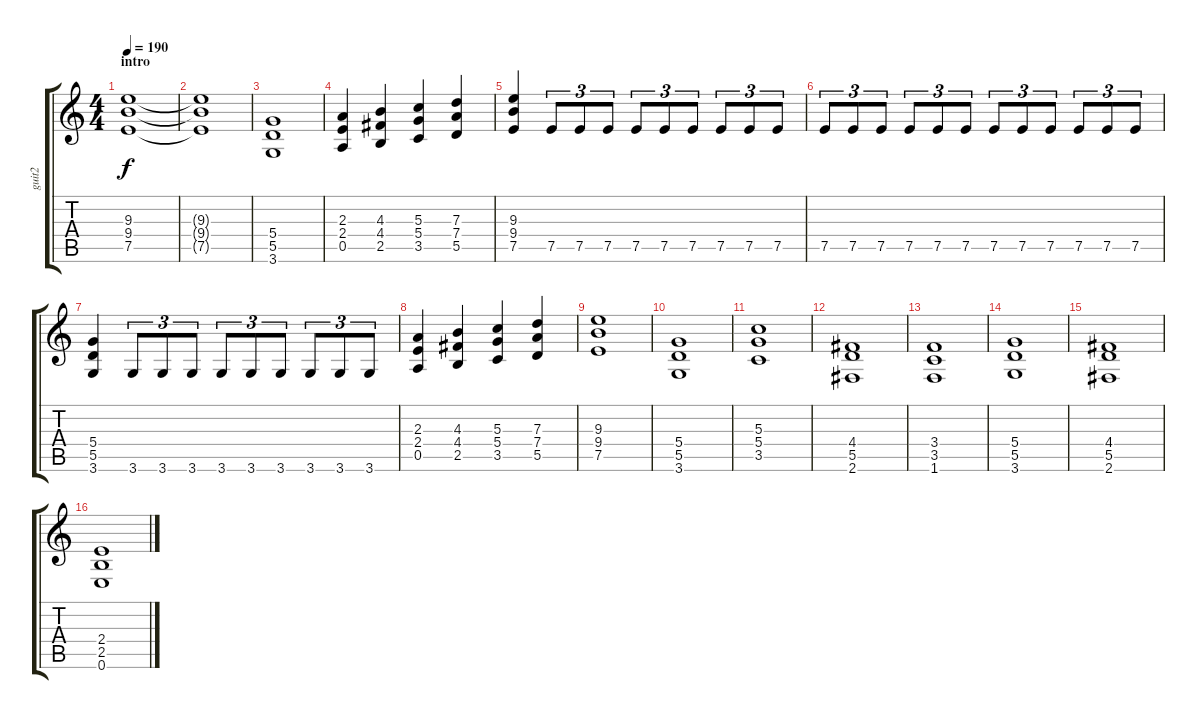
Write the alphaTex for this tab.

\track ("guit2" "guit2") {instrument distortionguitar}
\staff {score tabs}
\tuning (E4 B3 G3 D3 A2 E2) {hide}
\ts (4 4)
\section ("" "intro")
\tempo 190
\clef g2
\ks c
(9.3 9.4 7.5).1{dy f instrument distortionguitar} |
(9.3{t} 9.4{t} 7.5{t}).1 |
(5.4 5.5 3.6).1 |
(2.3 2.4 0.5).4 (4.3 4.4 2.5).4 (5.3 5.4 3.5).4 (7.3 7.4 5.5).4 |
(9.3 9.4 7.5).4 7.5.8{tu (3 2)} 7.5.8{tu (3 2)} 7.5.8{tu (3 2)} 7.5.8{tu (3 2)} 7.5.8{tu (3 2)} 7.5.8{tu (3 2)} 7.5.8{tu (3 2)} 7.5.8{tu (3 2)} 7.5.8{tu (3 2)} |
7.5.8{tu (3 2)} 7.5.8{tu (3 2)} 7.5.8{tu (3 2)} 7.5.8{tu (3 2)} 7.5.8{tu (3 2)} 7.5.8{tu (3 2)} 7.5.8{tu (3 2)} 7.5.8{tu (3 2)} 7.5.8{tu (3 2)} 7.5.8{tu (3 2)} 7.5.8{tu (3 2)} 7.5.8{tu (3 2)} |
(5.4 5.5 3.6).4 3.6.8{tu (3 2)} 3.6.8{tu (3 2)} 3.6.8{tu (3 2)} 3.6.8{tu (3 2)} 3.6.8{tu (3 2)} 3.6.8{tu (3 2)} 3.6.8{tu (3 2)} 3.6.8{tu (3 2)} 3.6.8{tu (3 2)} |
(2.3 2.4 0.5).4 (4.3 4.4 2.5).4 (5.3 5.4 3.5).4 (7.3 7.4 5.5).4 |
(9.3 9.4 7.5).1 |
(5.4 5.5 3.6).1 |
(5.3 5.4 3.5).1 |
(4.4 5.5 2.6).1 |
(3.4 3.5 1.6).1 |
(5.4 5.5 3.6).1 |
(4.4 5.5 2.6).1 |
(2.4 2.5 0.6).1
